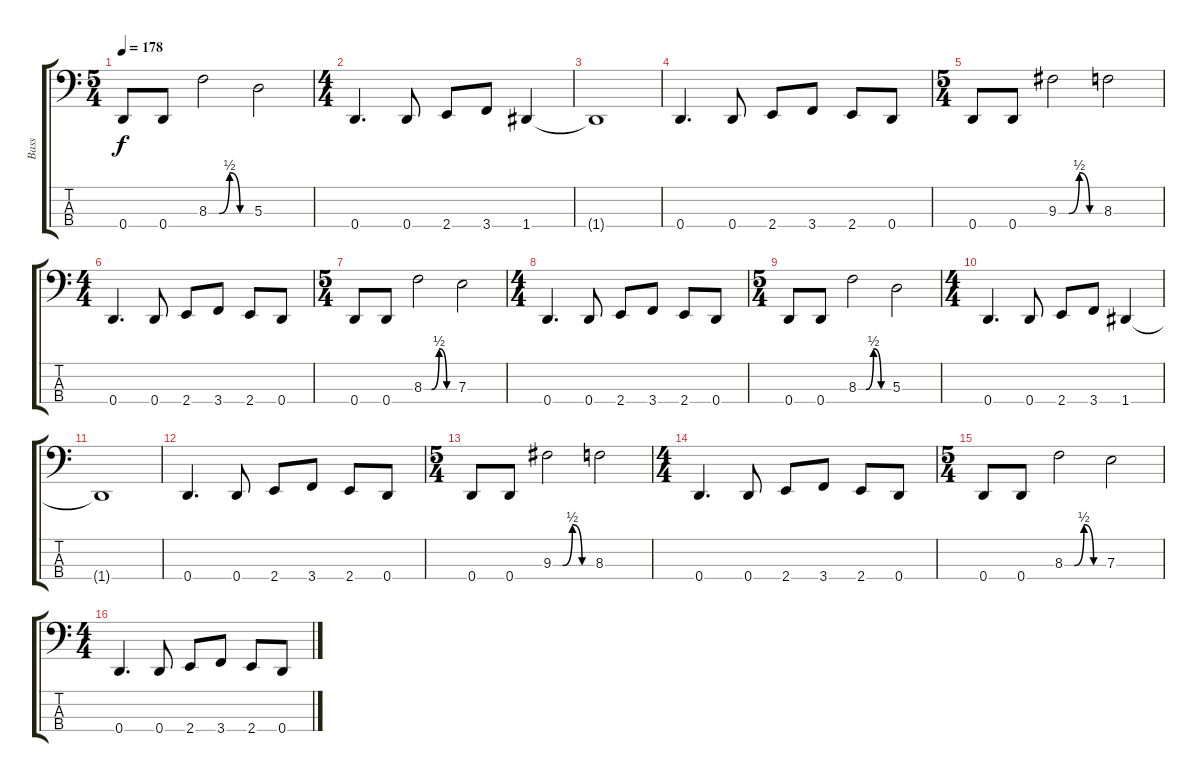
\track ("Bass" "Bass") {instrument electricbassfinger}
\staff {score tabs}
\tuning (G2 D2 A1 D1) {hide}
\ts (5 4)
\tempo 178
\clef f4
\ks c
0.4.8{dy f} 0.4.8 8.3{be (custom 0 0 15 0 30 2 45 0 60 0)}.2 5.3.2 |
\ts (4 4)
0.4.4{d} 0.4.8 2.4.8 3.4.8 1.4.4 |
1.4{t}.1 |
0.4.4{d} 0.4.8 2.4.8 3.4.8 2.4.8 0.4.8 |
\ts (5 4)
0.4.8 0.4.8 9.3{be (custom 0 0 15 0 30 2 45 0 60 0)}.2 8.3.2 |
\ts (4 4)
0.4.4{d} 0.4.8 2.4.8 3.4.8 2.4.8 0.4.8 |
\ts (5 4)
0.4.8 0.4.8 8.3{be (custom 0 0 15 0 30 2 45 0 60 0)}.2 7.3.2 |
\ts (4 4)
0.4.4{d} 0.4.8 2.4.8 3.4.8 2.4.8 0.4.8 |
\ts (5 4)
0.4.8 0.4.8 8.3{be (custom 0 0 15 0 30 2 45 0 60 0)}.2 5.3.2 |
\ts (4 4)
0.4.4{d} 0.4.8 2.4.8 3.4.8 1.4.4 |
1.4{t}.1 |
0.4.4{d} 0.4.8 2.4.8 3.4.8 2.4.8 0.4.8 |
\ts (5 4)
0.4.8 0.4.8 9.3{be (custom 0 0 15 0 30 2 45 0 60 0)}.2 8.3.2 |
\ts (4 4)
0.4.4{d} 0.4.8 2.4.8 3.4.8 2.4.8 0.4.8 |
\ts (5 4)
0.4.8 0.4.8 8.3{be (custom 0 0 15 0 30 2 45 0 60 0)}.2 7.3.2 |
\ts (4 4)
0.4.4{d} 0.4.8 2.4.8 3.4.8 2.4.8 0.4.8
